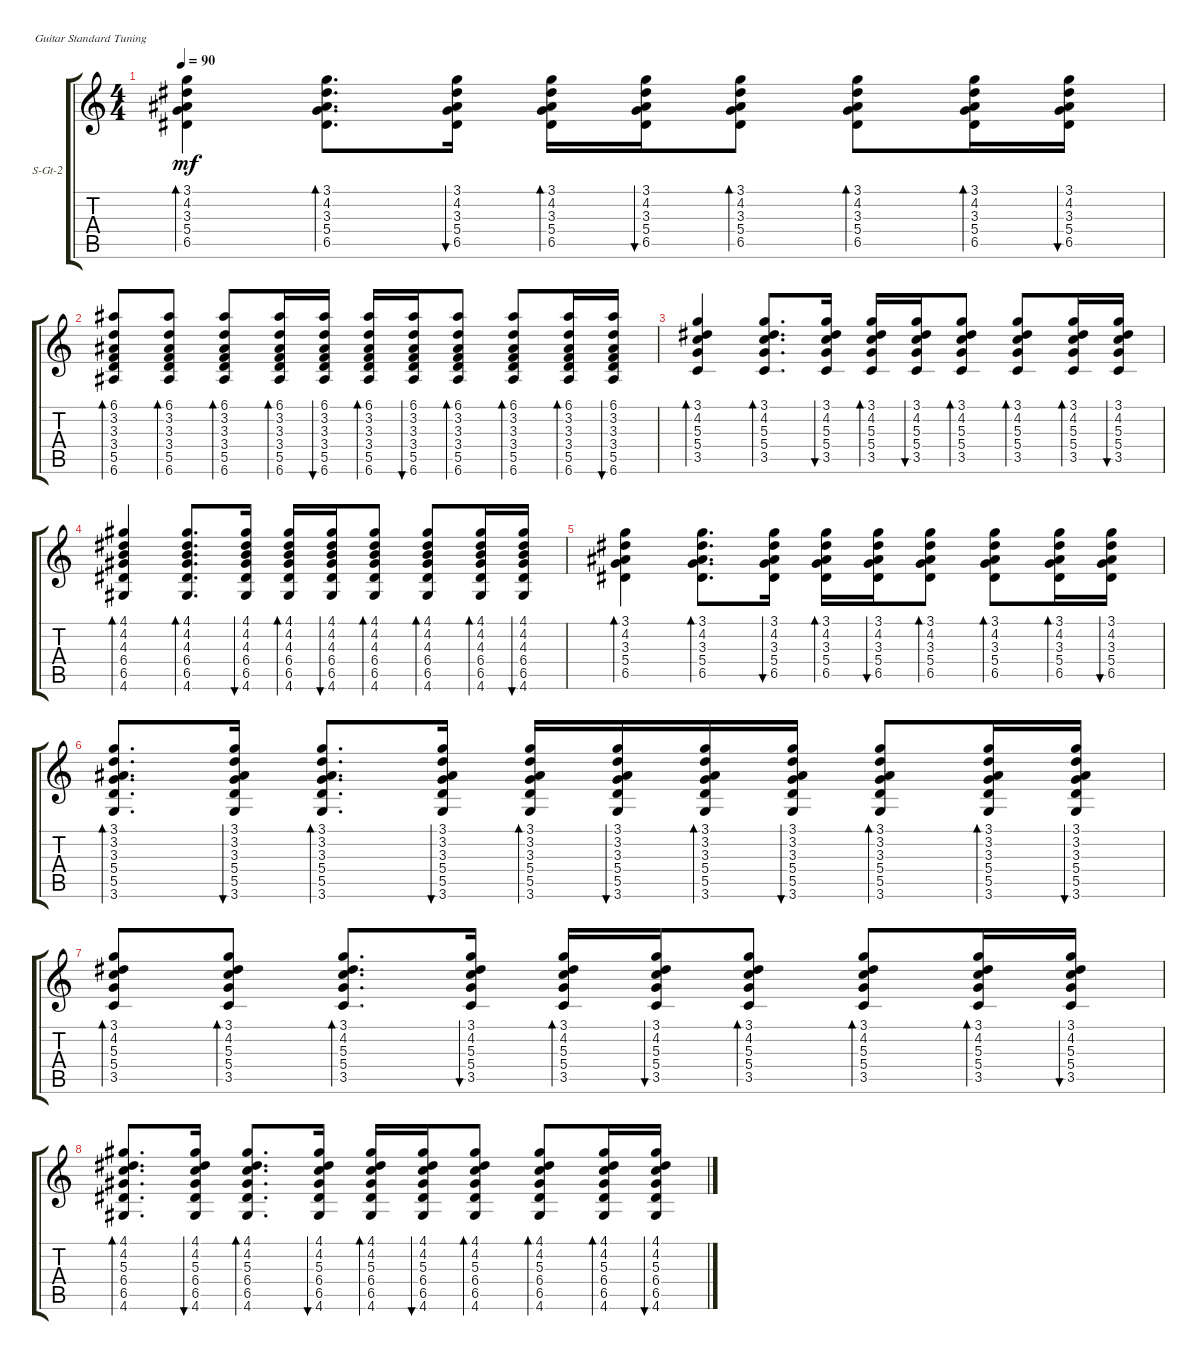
\defaultSystemsLayout 4
\bracketExtendMode groupsimilarinstruments
\firstSystemTrackNameOrientation horizontal
\otherSystemsTrackNameOrientation horizontal
\track ("Steel Guitar 2" "S-Gt-2") {instrument acousticguitarsteel}
\staff {score tabs}
\tuning (E4 B3 G3 D3 A2 E2)
\ts (4 4)
\tempo 90
\clef g2
\scale
0.333333
\ks c
(6.5 5.4 3.3 4.2 3.1).4{bd 45 dy mf} (6.5 5.4 3.3 4.2 3.1).8{d bd 43} (6.5 5.4 3.3 4.2 3.1).16{bu 42} (6.5 5.4 3.3 4.2 3.1).16{bd 42} (6.5 5.4 3.3 4.2 3.1).16{bu 42} (6.5 5.4 3.3 4.2 3.1).8{bd 41} (6.5 5.4 3.3 4.2 3.1).8{bd 40} (6.5 5.4 3.3 4.2 3.1).16{bd 39} (6.5 5.4 3.3 4.2 3.1).16{bu 39} |
\scale
0.333333 (6.6 5.5 3.4 3.3 3.2 6.1).8{bd 32} (6.6 5.5 3.4 3.3 3.2 6.1).8{bd 31} (6.6 5.5 3.4 3.3 3.2 6.1).8{bd 30} (6.6 5.5 3.4 3.3 3.2 6.1).16{bd 30} (6.6 5.5 3.4 3.3 3.2 6.1).16{bu 30} (6.6 5.5 3.4 3.3 3.2 6.1).16{bd 30} (6.6 5.5 3.4 3.3 3.2 6.1).16{bu 30} (6.6 5.5 3.4 3.3 3.2 6.1).8{bd 30} (6.6 5.5 3.4 3.3 3.2 6.1).8{bd 30} (6.6 5.5 3.4 3.3 3.2 6.1).16{bd 30} (6.6 5.5 3.4 3.3 3.2 6.1).16{bu 30} |
\scale
0.333333 (3.1 4.2 5.3 5.4 3.5).4{bd 54} (3.1 4.2 5.3 5.4 3.5).8{d bd 53} (3.1 4.2 5.3 5.4 3.5).16{bu 52} (3.1 4.2 5.3 5.4 3.5).16{bd 51} (3.1 4.2 5.3 5.4 3.5).16{bu 51} (3.1 4.2 5.3 5.4 3.5).8{bd 51} (3.1 4.2 5.3 5.4 3.5).8{bd 51} (3.1 4.2 5.3 5.4 3.5).16{bd 51} (3.1 4.2 5.3 5.4 3.5).16{bu 51} |
\scale
0.333333 (4.6 6.5 6.4 4.3 4.2 4.1).4{bd 51} (4.6 6.5 6.4 4.3 4.2 4.1).8{d bd 49} (4.6 6.5 6.4 4.3 4.2 4.1).16{bu 48} (4.6 6.5 6.4 4.3 4.2 4.1).16{bd 48} (4.6 6.5 6.4 4.3 4.2 4.1).16{bu 48} (4.6 6.5 6.4 4.3 4.2 4.1).8{bd 47} (4.6 6.5 6.4 4.3 4.2 4.1).8{bd 46} (4.6 6.5 6.4 4.3 4.2 4.1).16{bd 45} (4.6 6.5 6.4 4.3 4.2 4.1).16{bu 45} |
\scale
0.333333 (6.5 5.4 3.3 4.2 3.1).4{bd 45} (6.5 5.4 3.3 4.2 3.1).8{d bd 43} (6.5 5.4 3.3 4.2 3.1).16{bu 42} (6.5 5.4 3.3 4.2 3.1).16{bd 42} (6.5 5.4 3.3 4.2 3.1).16{bu 42} (6.5 5.4 3.3 4.2 3.1).8{bd 41} (6.5 5.4 3.3 4.2 3.1).8{bd 40} (6.5 5.4 3.3 4.2 3.1).16{bd 39} (6.5 5.4 3.3 4.2 3.1).16{bu 39} |
\scale
0.333333 (3.6 5.5 5.4 3.3 3.2 3.1).8{d bd 38} (3.6 5.5 5.4 3.3 3.2 3.1).16{bu 37} (3.6 5.5 5.4 3.3 3.2 3.1).8{d bd 36} (3.6 5.5 5.4 3.3 3.2 3.1).16{bu 36} (3.6 5.5 5.4 3.3 3.2 3.1).16{bd 36} (3.6 5.5 5.4 3.3 3.2 3.1).16{bu 36} (3.6 5.5 5.4 3.3 3.2 3.1).16{bd 36} (3.6 5.5 5.4 3.3 3.2 3.1).16{bu 36} (3.6 5.5 5.4 3.3 3.2 3.1).8{bd 35} (3.6 5.5 5.4 3.3 3.2 3.1).16{bd 34} (3.6 5.5 5.4 3.3 3.2 3.1).16{bu 33} |
\scale
0.333333 (3.1 4.2 5.3 5.4 3.5).8{bd 54} (3.1 4.2 5.3 5.4 3.5).8{bd 30} (3.1 4.2 5.3 5.4 3.5).8{d bd 53} (3.1 4.2 5.3 5.4 3.5).16{bu 52} (3.1 4.2 5.3 5.4 3.5).16{bd 51} (3.1 4.2 5.3 5.4 3.5).16{bu 51} (3.1 4.2 5.3 5.4 3.5).8{bd 51} (3.1 4.2 5.3 5.4 3.5).8{bd 51} (3.1 4.2 5.3 5.4 3.5).16{bd 51} (3.1 4.2 5.3 5.4 3.5).16{bu 51} |
\scale
0.333333 (4.6 6.5 6.4 5.3 4.2 4.1).8{d bd 51} (4.1 4.2 5.3 6.4 6.5 4.6).16{bu 33} (4.6 6.5 6.4 5.3 4.2 4.1).8{d bd 49} (4.6 6.5 6.4 5.3 4.2 4.1).16{bu 48} (4.6 6.5 6.4 5.3 4.2 4.1).16{bd 48} (4.6 6.5 6.4 5.3 4.2 4.1).16{bu 48} (4.6 6.5 6.4 5.3 4.2 4.1).8{bd 47} (4.6 6.5 6.4 5.3 4.2 4.1).8{bd 46} (4.6 6.5 6.4 5.3 4.2 4.1).16{bd 45} (4.6 6.5 6.4 5.3 4.2 4.1).16{bu 45}
